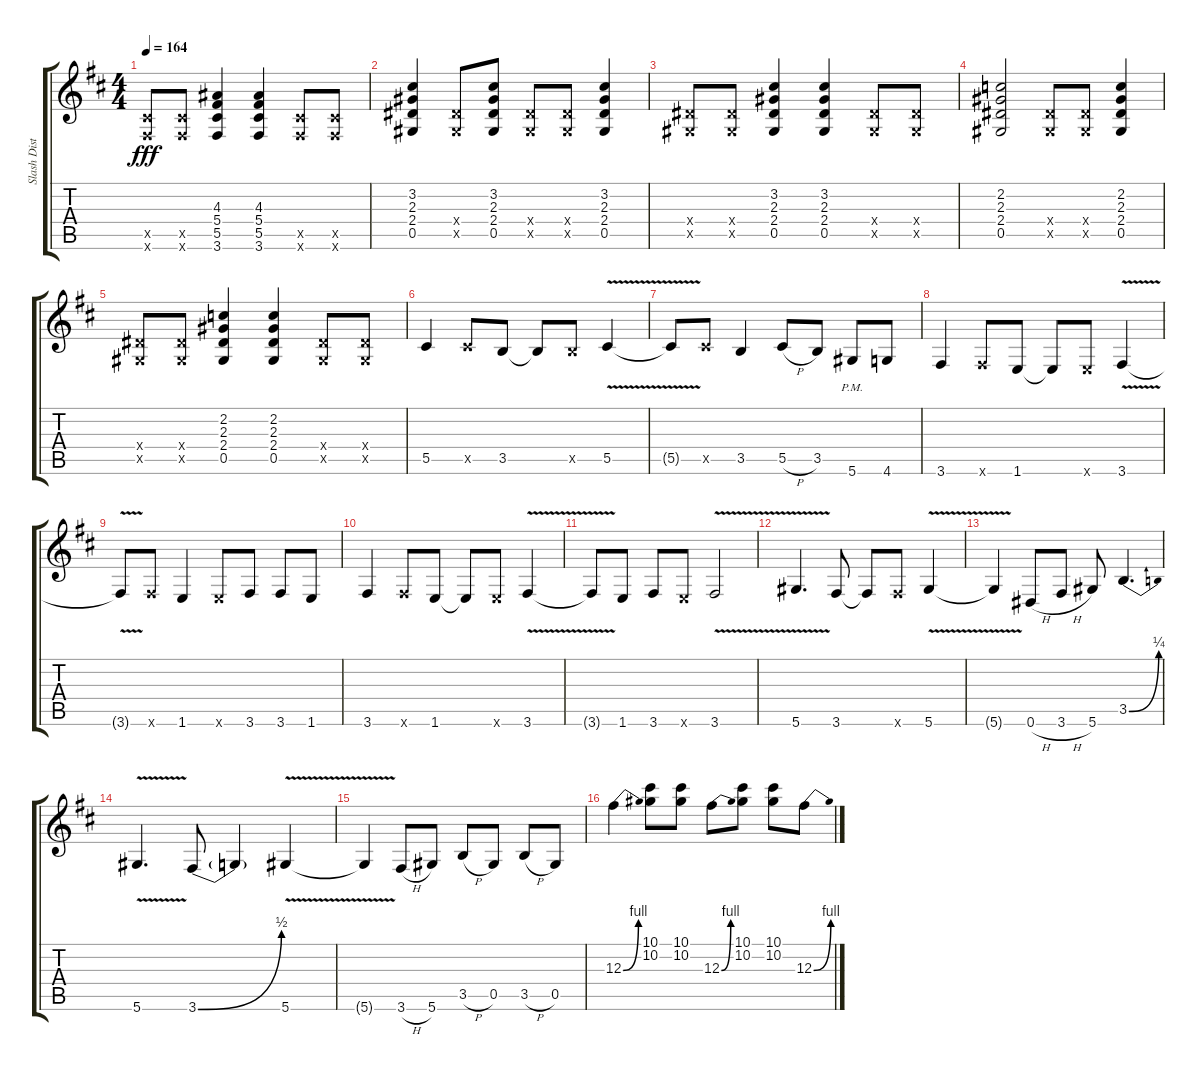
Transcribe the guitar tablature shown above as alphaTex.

\track ("Slash Dist" "Slash Dist") {instrument distortionguitar}
\staff {score tabs}
\tuning (Eb4 Bb3 Gb3 Db3 Ab2 Eb2) {hide}
\ts (4 4)
\tempo 164
\clef g2
\ks d
(5.5{x} 3.6{x}).8{dy fff} (5.5{x} 3.6{x}).8 (4.3 5.4 5.5 3.6).4 (4.3 5.4 5.5 3.6).4 (5.5{x} 3.6{x}).8 (5.5{x} 3.6{x}).8 |
(3.2 2.3 2.4 0.5).4 (2.4{x} 0.5{x}).8 (3.2 2.3 2.4 0.5).8 (2.4{x} 0.5{x}).8 (2.4{x} 0.5{x}).8 (3.2 2.3 2.4 0.5).4 |
(2.4{x} 0.5{x}).8 (2.4{x} 0.5{x}).8 (3.2 2.3 2.4 0.5).4 (3.2 2.3 2.4 0.5).4 (2.4{x} 0.5{x}).8 (2.4{x} 0.5{x}).8 |
(2.2 2.3 2.4 0.5).2 (2.4{x} 0.5{x}).8 (2.4{x} 0.5{x}).8 (2.2 2.3 2.4 0.5).4 |
(2.4{x} 0.5{x}).8 (2.4{x} 0.5{x}).8 (2.2 2.3 2.4 0.5).4 (2.2 2.3 2.4 0.5).4 (2.4{x} 0.5{x}).8 (2.4{x} 0.5{x}).8 |
5.5.4 5.5{x}.8 3.5.8 3.5{t}.8 3.5{x}.8 5.5{v}.4 |
5.5{v t}.8 5.5{x}.8 3.5.4 5.5{h}.8 3.5.8 5.6{pm}.8 4.6.8 |
3.6.4 3.6{x}.8 1.6.8 1.6{t}.8 1.6{x}.8 3.6{v}.4 |
3.6{v t}.8 3.6{x}.8 1.6.4 1.6{x}.8 3.6.8 3.6.8 1.6.8 |
3.6.4 3.6{x}.8 1.6.8 1.6{t}.8 1.6{x}.8 3.6{v}.4 |
3.6{v t}.8 1.6.8 3.6.8 1.6{x}.8 3.6{v}.2 |
5.6{v}.4{d} 3.6.8 3.6{t}.8 3.6{x}.8 5.6{v}.4 |
5.6{v t}.4 0.6{h}.8 3.6{h}.8 5.6.8 3.5{be (bend 0 0 60 1)}.4{d} |
5.6{v}.4{d} 3.6{be (bend 0 0 60 2)}.8 3.6{t}.4 5.6{v}.4 |
5.6{v t}.4 3.6{h}.8 5.6.8 3.5{h}.8 0.5.8 3.5{h}.8 0.5.8 |
12.3{be (bend 0 0 60 4)}.4 (10.1 10.2).8 (10.1 10.2).8 12.3{be (bend 0 0 60 4)}.8 (10.1 10.2).8 (10.1 10.2).8 12.3{be (bend 0 0 60 4)}.8
